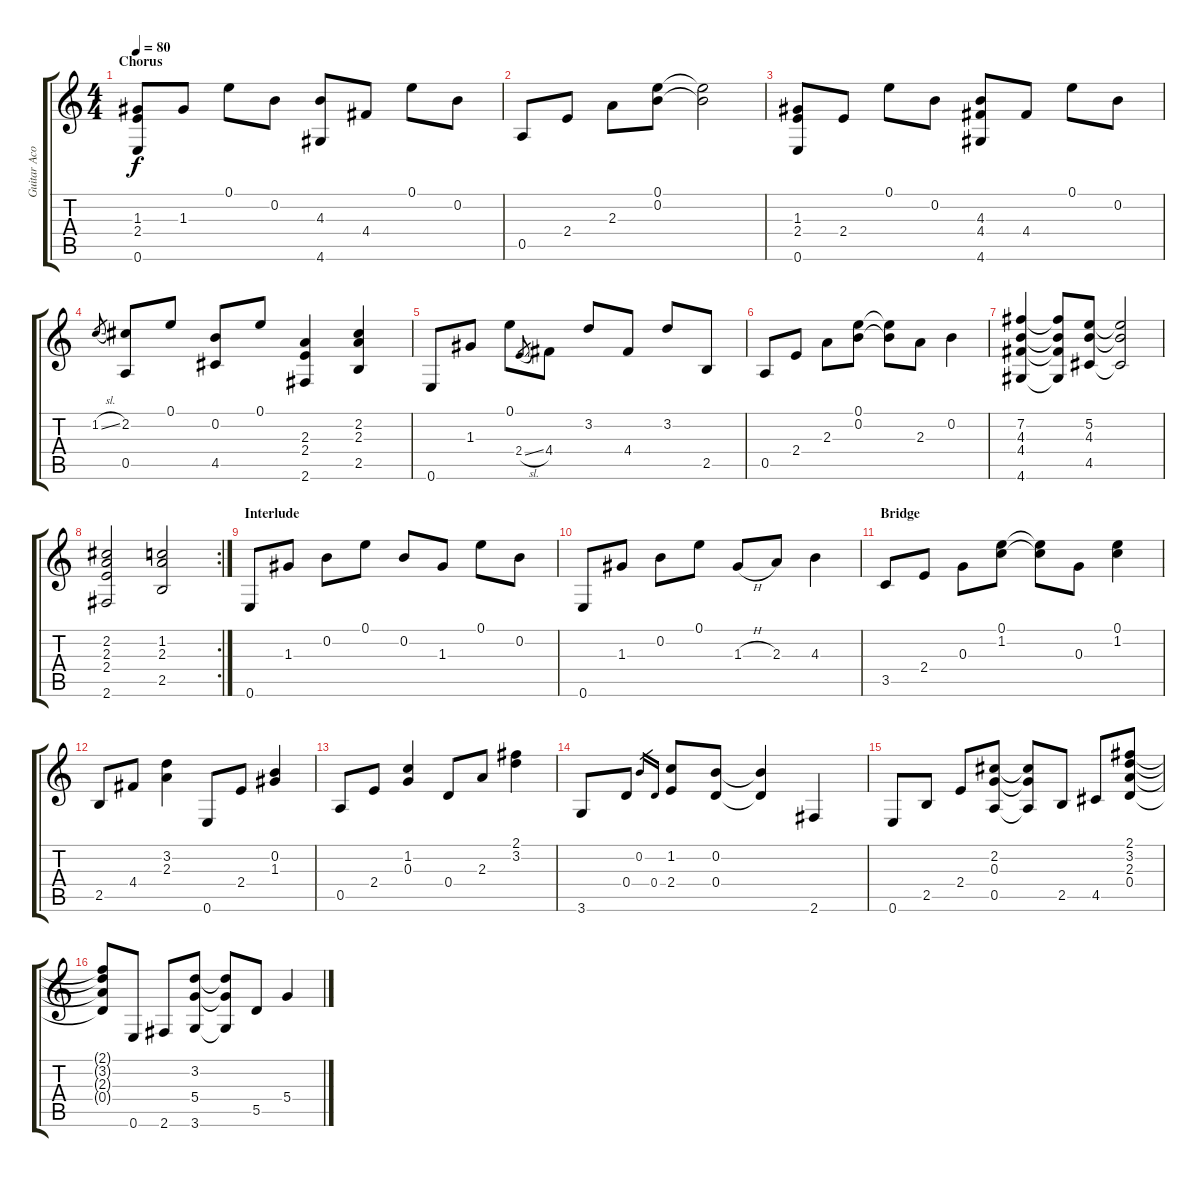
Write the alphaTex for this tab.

\track ("Guitar Acoustics by Nehrie" "Guitar Aco") {instrument acousticguitarnylon}
\staff {score tabs}
\tuning (E4 B3 G3 D3 A2 E2) {hide}
\ts (4 4)
\section ("" "Chorus")
\tempo 80
\clef g2
\ks c
(1.3 2.4 0.6).8{dy f} 1.3.8 0.1.8 0.2.8 (4.3 4.6).8 4.4.8 0.1.8 0.2.8 |
0.5.8 2.4.8 2.3.8 (0.1 0.2).8 (0.1{t} 0.2{t}).2 |
(1.3 2.4 0.6).8 2.4.8 0.1.8 0.2.8 (4.3 4.4 4.6).8 4.4.8 0.1.8 0.2.8 |
1.2{sl}.8{gr} (2.2 0.5).8 0.1.8 (0.2 4.5).8 0.1.8 (2.3 2.4 2.6).4 (2.2 2.3 2.5).4 |
0.6.8 1.3.8 0.1.8 2.4{sl}.8{gr} 4.4.8 3.2.8 4.4.8 3.2.8 2.5.8 |
0.5.8 2.4.8 2.3.8 (0.1 0.2).8 (0.1{t} 0.2{t}).8 2.3.8 0.2.4 |
(7.2 4.3 4.4 4.6).4 (7.2{t} 4.3{t} 4.4{t} 4.6{t}).8 (5.2 4.3 4.5).8 (5.2{t} 4.3{t} 4.5{t}).2 |
\rc 2
(2.2 2.3 2.4 2.6).2 (1.2 2.3 2.5).2 |
\section ("" "Interlude")
0.6.8 1.3.8 0.2.8 0.1.8 0.2.8 1.3.8 0.1.8 0.2.8 |
0.6.8 1.3.8 0.2.8 0.1.8 1.3{h}.8 2.3.8 4.3.4 |
\section ("" "Bridge")
3.5.8 2.4.8 0.3.8 (0.1 1.2).8 (0.1{t} 1.2{t}).8 0.3.8 (0.1 1.2).4 |
2.5.8 4.4.8 (3.2 2.3).4 0.6.8 2.4.8 (0.2 1.3).4 |
0.5.8 2.4.8 (1.2 0.3).4 0.4.8 2.3.8 (2.1 3.2).4 |
3.6.8 0.4.8 0.2.16{gr} 0.4.16{gr} (1.2 2.4).8 (0.2 0.4).8 (0.2{t} 0.4{t}).4 2.6.4 |
0.6.8 2.5.8 2.4.8 (2.2 0.3 0.5).8 (2.2{t} 0.3{t} 0.5{t}).8 2.5.8 4.5.8 (2.1 3.2 2.3 0.4).8 |
(2.1{t} 3.2{t} 2.3{t} 0.4{t}).8 0.6.8 2.6.8 (3.2 5.4 3.6).8 (3.2{t} 5.4{t} 3.6{t}).8 5.5.8 5.4.4
